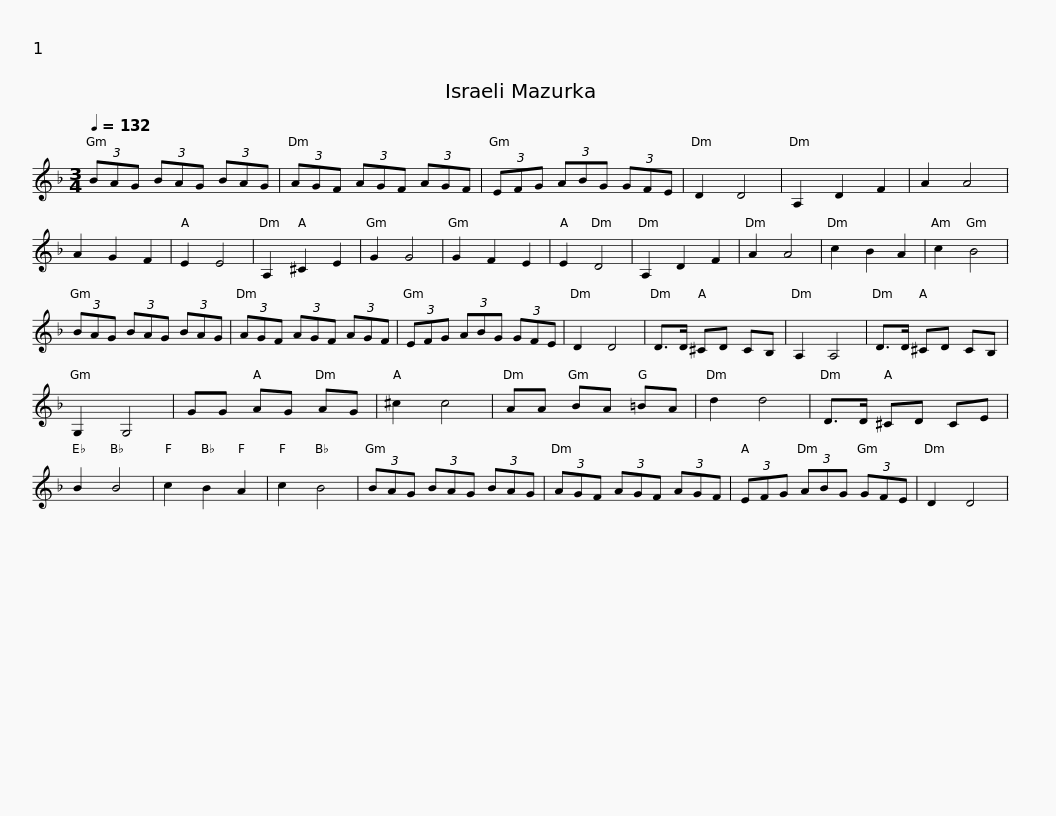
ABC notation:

X:1
L:1/8
Q:1/4=132
M:3/4
I:linebreak $
K:Dmin
V:1 treble
V:1
 (3BAG (3BAG (3BAG | (3AGF (3AGF (3AGF | (3EFG (3ABG (3GFE | D2 D4 | A,2 D2 F2 | %5
 A2 A4 | A2 G2 F2 | E2 E4 |$ A,2 ^C2 E2 | G2 G4 | %10
 G2 F2 E2 | E2 D4 | A,2 D2 F2 | A2 A4 | c2 B2 A2 | %15
 c2 B4 | (3BAG (3BAG (3BAG | (3AGF (3AGF (3AGF |$ (3EFG (3ABG (3GFE | D2 D4 | %20
 D>D ^CD CB, | A,2 A,4 | D>D ^CD CB, | G,2 G,4 | GG AG AG | %25
 ^c2 c4 |$ AA BA =BA | d2 d4 | D>D ^CD CE | B2 B4 | %30
 c2 B2 A2 | c2 B4 | (3BAG (3BAG (3BAG | (3AGF (3AGF (3AGF |$ (3EFG (3ABG (3GFE | %35
 D2 D4 | %36
